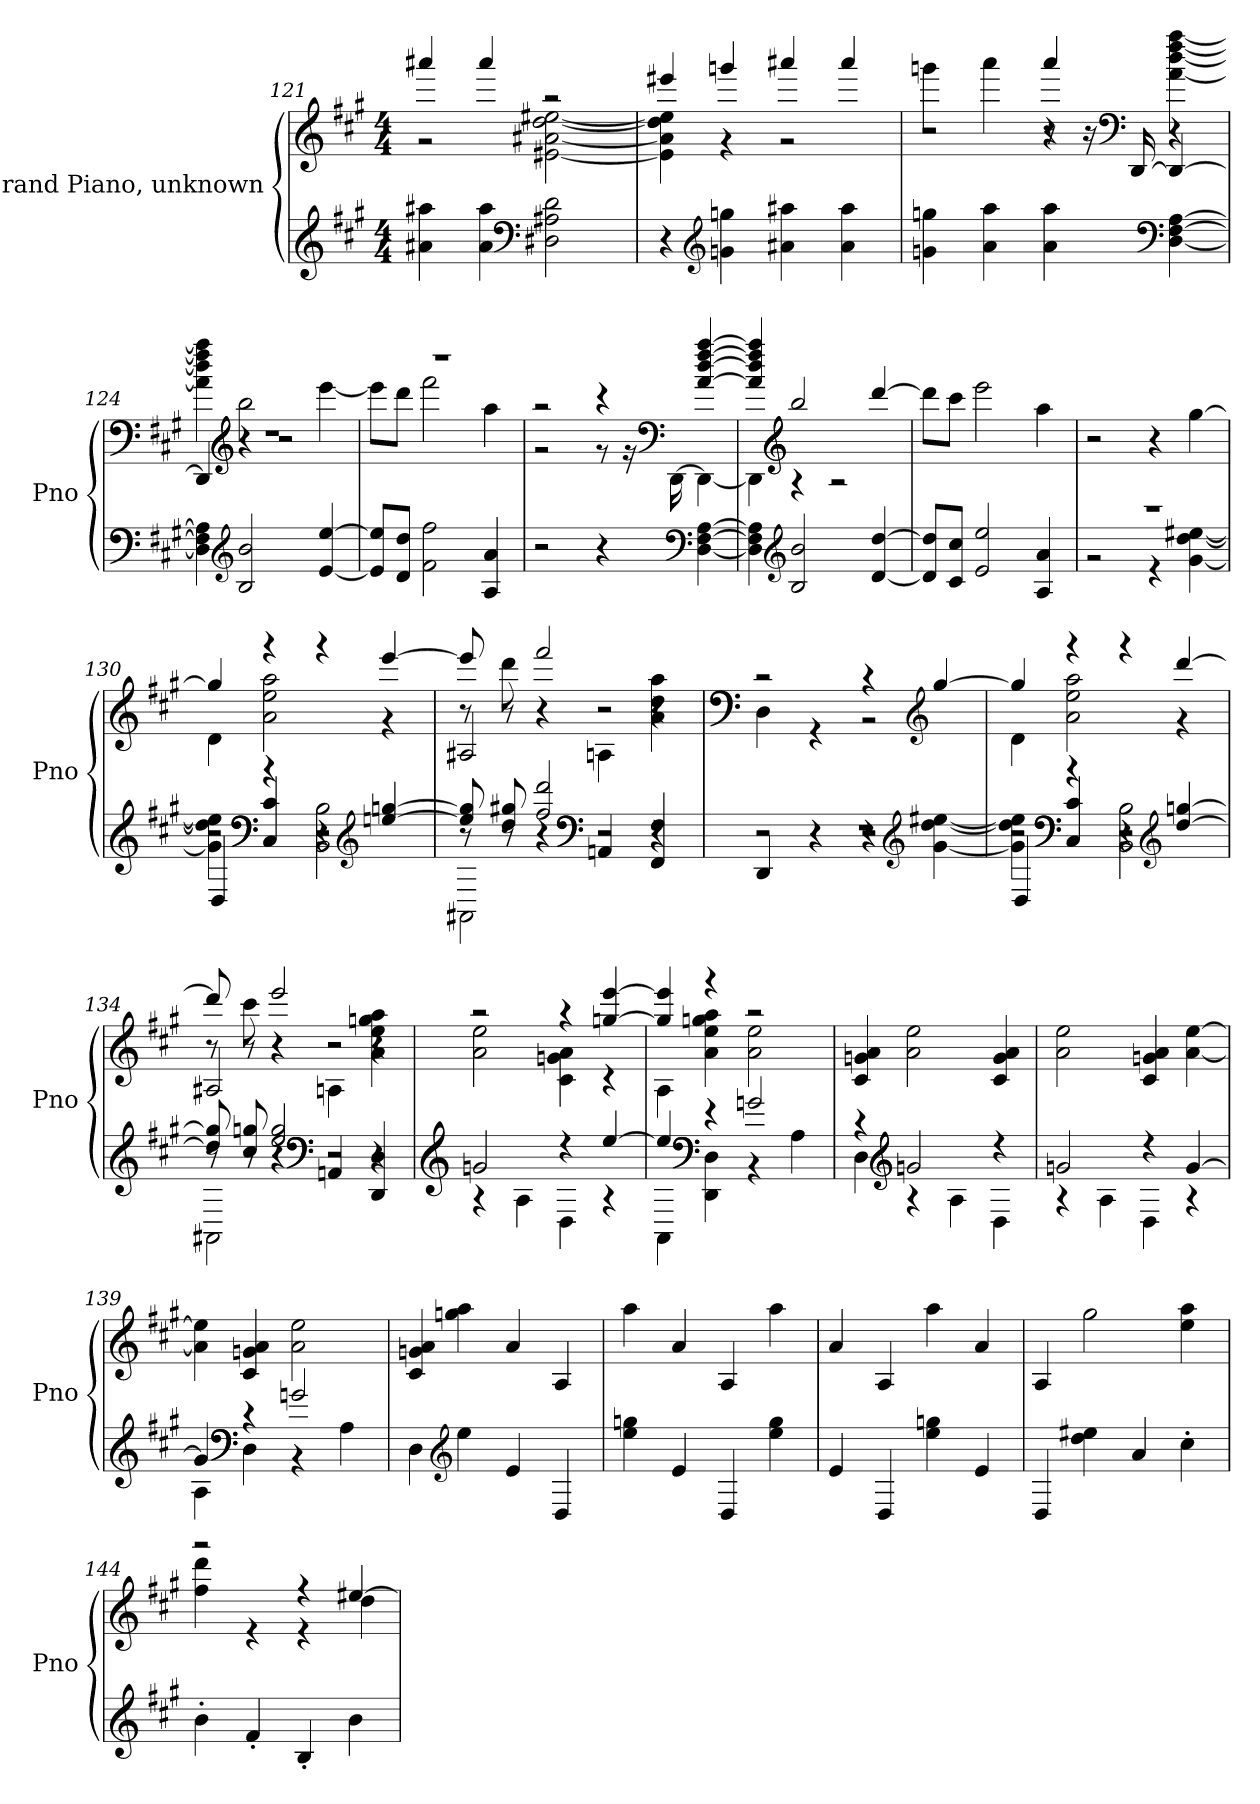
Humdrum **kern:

**kern	**kern
*part1	*part1
*staff2	*staff1
*I"Grand Piano, unknown	*
*I'Pno	*
*clefG2	*clefG2
*k[f#c#g#]	*k[f#c#g#]
*M4/4	*M4/4
=121	=121
*	*^
4a#X\ 4aa#X\	4aaa#X/	2r
4a#\ 4aa#\	4aaa#/	.
*clefF4	*	*
2D#X\ 2A#X\ 2d\	2r	[2e#X\ [2a#X\ [2dd\ [2ee#X\
=122	=122	=122
4r	4eee#X/	4e#\] 4a#\] 4dd\] 4ee#\]
*clefG2	*	*
4gn\ 4ggn\	4gggn/	4r
4a#X\ 4aa#X\	4aaa#X/	2r
4a#\ 4aa#\	4aaa#/	.
!!LO:LB:g=z
=123	=123	=123
*	*	*^
4gn\ 4ggn\	2r	4gggn\	2r
4a\ 4aa\	.	4aaa\	.
4a\ 4aa\	4aaa/	4r	8r
.	.	.	16r
*	*clefF4	*	*
.	.	.	[16DD/
*clefF4	*	*	*
[4D\ [4F#\ [4A\	4r	[4a\ [4dd\ [4ff#\ [4aa\	4DD/_
=124	=124	=124	=124
4D\] 4F#\] 4A\]	1r	4a\] 4dd\] 4ff#\] 4aa\]	4DD/]
*clefG2	*clefG2	*	*
2B/ 2b/	.	2bb\	4r
.	.	.	2r
[4e/ [4ee/	.	[4eee\	.
*	*	*v	*v
=125	=125	=125
8e/] 8ee/]L	1r	8eee\L]
8d/ 8dd/J	.	8ddd\J
2f#\ 2ff#\	.	2fff#\
4A/ 4a/	.	4aa\
=126	=126	=126
2r	2r	2r
4r	4r	8r
.	.	16r
*	*clefF4	*
.	.	[16DD\
*clefF4	*	*
[4D\ [4F#\ [4A\	[4a/ [4dd/ [4ff#/ [4aa/	4DD\_
=127	=127	=127
4D\] 4F#\] 4A\]	4a/] 4dd/] 4ff#/] 4aa/]	4DD\]
*clefG2	*clefG2	*
2B/ 2b/	2bb/	4r
.	.	2r
[4d/ [4dd/	[4ddd/	.
*	*v	*v
=128	=128
8d/] 8dd/]L	8ddd\L]
8c#/ 8cc#/J	8ccc#\J
2e/ 2ee/	2eee\
4A/ 4a/	4aa\
!!LO:LB:g=z
=129	=129
*^	*
1r	2r	2r
.	4r	4r
.	[4g#\ [4dd\ [4ee#X\	[4gg#\
=130	=130	=130
*	*^	*^
2r	4g#\] 4dd\] 4ee#\]	4D/	4gg#/]	4d\
*clefF4	*	*	*	*
.	4r	4C#/ 4c#/	4r	2a\ 2ee\ 2aa\
4r	2BB\ 2B\	2r	4r	.
*clefG2	*	*	*	*
[4een/ [4ggn/	.	.	[4eee/	4r
=131	=131	=131	=131	=131
*	*	*	*	*^
8ee/] 8gg/]	2AA#X\	8r	8eee/]	8r	2A#X/
8r	.	8dd/ 8gg#X/	8r	8ddd\	.
2ff#/ 2ddd/	.	4r	2fff#/	4r	.
*clefF4	*	*	*	*	*
.	2r	4AAn/	.	4An\	2r
4r	.	4FF#/ 4F#/	4r	4a\ 4dd\ 4aa\	.
*	*	*	*v	*v	*v
=132	=132	=132	=132
*	*	*	*clefF4
*	*	*	*^
1r	2r	4DD/	2r	4D\
.	.	4r	.	4r
.	4r	2r	4r	2r
*clefG2	*	*	*clefG2	*
.	[4g#\ [4dd\ [4ee#X\	.	[4gg#/	.
!!LO:LB:g=z	!!
=133	=133	=133	=133	=133
2r	4g#\] 4dd\] 4ee#\]	4D/	4gg#/]	4d\
*clefF4	*	*	*	*
.	4r	4C#/ 4c#/	4r	2a\ 2ee\ 2aa\
4r	2BB\ 2B\	2r	4r	.
*clefG2	*	*	*	*
[4dd/ [4ggn/	.	.	[4ddd/	4r
=134	=134	=134	=134	=134
*	*	*	*	*^
8dd/] 8gg/]	2AA#X\	8r	8ddd/]	8r	2A#X/
8r	.	8cc#/ 8ggn/	8r	8ccc#\	.
2ee/ 2gg/	.	4r	2eee/	4r	.
*clefF4	*	*	*	*	*
.	2r	4AAn/	.	4An\	2r
4r	.	4DD/ 4D/	4r	4a\ 4ee\ 4ggn\ 4aa\	.
*v	*v	*v	*	*	*
*	*v	*v	*v
=135	=135
*clefG2	*
*^	*^
2gn/	4r	2r	2a\ 2ee\
.	4A\	.	.
4r	4D\	4r	4c#\ 4gn\ 4a\
[4ee/	4r	[4ggn/ [4eee/	4r
=136	=136	=136	=136
4ee/]	4AA\	4gg/] 4eee/]	4A\
*clefF4	*	*	*
4r	4DD\ 4D\	4r	4a\ 4ee\ 4ggn\ 4aa\
2gn/	4r	2r	2a\ 2ee\
.	4A\	.	.
*	*	*v	*v
=137	=137	=137
4r	4D\	4c#/ 4gn/ 4a/
*clefG2	*	*
2gn/	4r	2a\ 2ee\
.	4A\	.
4r	4D\	4c#/ 4g/ 4a/
!!LO:LB:g=z
=138	=138	=138
2gn/	4r	2a\ 2ee\
.	4A\	.
4r	4D\	4c#/ 4gn/ 4a/
[4g/	4r	[4a\ [4ee\
=139	=139	=139
4g/]	4A\	4a\] 4ee\]
*clefF4	*	*
4r	4D\	4c#/ 4gn/ 4a/
2gn/	4r	2a\ 2ee\
.	4A\	.
*v	*v	*
=140	=140
4D\	4c#/ 4gn/ 4a/
*clefG2	*
4ee\	4ggn\ 4aa\
4e/	4a/
4D/	4A/
=141	=141
4ee\ 4ggn\	4aa\
4e/	4a/
4D/	4A/
4ee\ 4gg\	4aa\
=142	=142
4e/	4a/
4D/	4A/
4ee\ 4ggn\	4aa\
4e/	4a/
=143	=143
4D/	4A/
4dd\ 4ee#X\	2gg#\
4a/	.
4cc#'\	4ee\ 4aa\
=144	=144
*	*^
4b'\	2r	4ff#\ 4ddd\
4f#'/	.	4r
4B'/	4r	4r
4b\	[4ee#X/	4dd\
*	*v	*v
=	=
*-	*-
